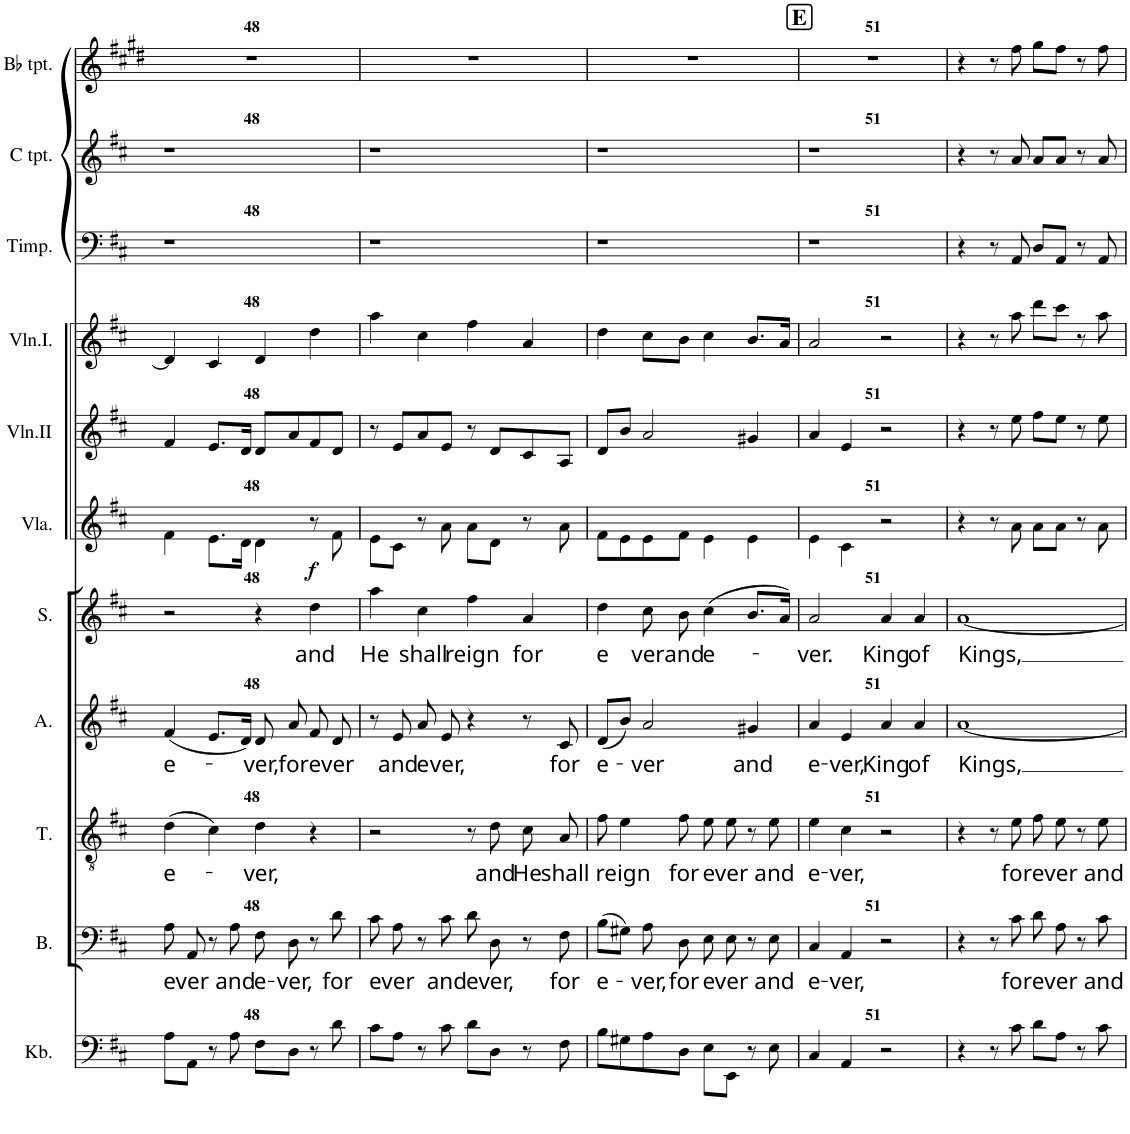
**kern	**kern	**text	**kern	**text	**kern	**text	**kern	**text	**dynam	**kern	**kern	**kern	**kern	**kern	**kern
*part11	*part10	*part10	*part9	*part9	*part8	*part8	*part7	*part7	*part7	*part6	*part5	*part4	*part3	*part2	*part1
*staff11	*staff10	*staff10	*staff9	*staff9	*staff8	*staff8	*staff7	*staff7	*staff7	*staff6	*staff5	*staff4	*staff3	*staff2	*staff1
*I"Kontrabas	*I"Bass	*	*I"Tenor	*	*I"Alto	*	*I"Soprano	*	*	*I"Viola	*I"Violin II	*I"Violin I.	*I"Timpani	*I"C trompet	*I"Bb trompet
*I'Kb.	*I'B.	*	*I'T.	*	*I'A.	*	*I'S.	*	*	*I'Vla.	*I'Vln.II	*I'Vln.I.	*I'Timp.	*I'C tpt.	*I'Bb tpt.
!!LO:PB:g=z
*clefF4	*clefF4	*	*clefGv2	*	*clefG2	*	*clefG2	*	*	*clefG2	*clefG2	*clefG2	*clefF4	*clefG2	*clefG2
*Trd7c12	*	*	*	*	*	*	*	*	*	*	*	*	*	*Trd1c2	*Trd1c2
*k[f#c#]	*k[f#c#]	*	*k[f#c#]	*	*k[f#c#]	*	*k[f#c#]	*	*	*k[f#c#]	*k[f#c#]	*k[f#c#]	*k[f#c#]	*k[f#c#]	*k[f#c#g#d#]
*M4/4	*M4/4	*	*M4/4	*	*M4/4	*	*M4/4	*	*	*M4/4	*M4/4	*M4/4	*M4/4	*M4/4	*M4/4
=48	=48	=48	=48	=48	=48	=48	=48	=48	=48	=48	=48	=48	=48	=48	=48
!	!	!LO:LY:b	!	!LO:LY:b	!	!LO:LY:b	!	!	!	!	!	!	!	!	!
8A\L	8A\	e-	(4d\	e-	(4f#/	e-	2r	.	.	4f#\	4f#/	4d/]	1r	1r	1r
!	!	!LO:LY:b	!	!	!	!	!	!	!	!	!	!	!	!	!
8AA\J	8AA/	-ver	.	.	.	.	.	.	.	.	.	.	.	.	.
8r	8r	.	4c#\)	.	8.e/L	.	.	.	.	8.e\L	8.e/L	4c#/	.	.	.
!	!	!LO:LY:b	!	!	!	!	!	!	!	!	!	!	!	!	!
8A\	8A\	and	.	.	.	.	.	.	.	.	.	.	.	.	.
.	.	.	.	.	16d/Jk)	.	.	.	.	16d\Jk	16d/Jk	.	.	.	.
!	!	!LO:LY:b	!	!LO:LY:b	!	!LO:LY:b	!	!	!	!	!	!	!	!	!
8F#\L	8F#\	e-	4d\	-ver,	8d/	-ver,	4r	.	.	4d\	8d/L	4d/	.	.	.
!	!	!LO:LY:b	!	!	!	!LO:LY:b	!	!	!	!	!	!	!	!	!
8D\J	8D\	-ver,	.	.	8a/	for	.	.	.	.	8a/	.	.	.	.
!	!	!	!	!	!	!LO:LY:b	!	!LO:LY:b	!LO:DY:a	!	!	!	!	!	!
8r	8r	.	4r	.	8f#/	e-	4dd\	and	f	8r	8f#/	4dd\	.	.	.
!	!	!LO:LY:b	!	!	!	!LO:LY:b	!	!	!	!	!	!	!	!	!
8d\	8d\	for	.	.	8d/	-ver	.	.	.	8f#\	8d/J	.	.	.	.
=49	=49	=49	=49	=49	=49	=49	=49	=49	=49	=49	=49	=49	=49	=49	=49
!	!	!LO:LY:b	!	!	!	!	!	!LO:LY:b	!	!	!	!	!	!	!
8c#\L	8c#\	e-	2r	.	8r	.	4aa\	He	.	8e\L	8r	4aa\	1r	1r	1r
!	!	!LO:LY:b	!	!	!	!LO:LY:b	!	!	!	!	!	!	!	!	!
8A\J	8A\	-ver	.	.	8e/	and	.	.	.	8c#\J	8e/L	.	.	.	.
!	!	!	!	!	!	!LO:LY:b	!	!LO:LY:b	!	!	!	!	!	!	!
8r	8r	.	.	.	8a/	e-	4cc#\	shall	.	8r	8a/	4cc#\	.	.	.
!	!	!LO:LY:b	!	!	!	!LO:LY:b	!	!	!	!	!	!	!	!	!
8c#\	8c#\	and	.	.	8e/	-ver,	.	.	.	8a\	8e/J	.	.	.	.
!	!	!LO:LY:b	!	!	!	!	!	!LO:LY:b	!	!	!	!	!	!	!
8d\L	8d\	e-	8r	.	4r	.	4ff#\	reign	.	8a\L	8r	4ff#\	.	.	.
!	!	!LO:LY:b	!	!LO:LY:b	!	!	!	!	!	!	!	!	!	!	!
8D\J	8D\	-ver,	8d\	and	.	.	.	.	.	8d\J	8d/L	.	.	.	.
!	!	!	!	!LO:LY:b	!	!	!	!LO:LY:b	!	!	!	!	!	!	!
8r	8r	.	8c#\L	He	8r	.	4a/	for	.	8r	8c#/	4a/	.	.	.
!	!	!LO:LY:b	!	!LO:LY:b	!	!LO:LY:b	!	!	!	!	!	!	!	!	!
8F#\	8F#\	for	8A\J	shall	8c#/	for	.	.	.	8a\	8A/J	.	.	.	.
=50	=50	=50	=50	=50	=50	=50	=50	=50	=50	=50	=50	=50	=50	=50	=50
!	!	!LO:LY:b	!	!LO:LY:b	!	!LO:LY:b	!	!LO:LY:b	!	!	!	!	!	!	!
8B\L	(8B\L	e-	8f#\	reign	(8d/L	e-	4dd\	e	.	8f#\L	8d/L	4dd\	1r	1r	1r
8G#X\	8G#X\J)	.	4e\	.	8b/J)	.	.	.	.	8e\	8b/J	.	.	.	.
!	!	!LO:LY:b	!	!	!	!LO:LY:b	!	!LO:LY:b	!	!	!	!	!	!	!
8A\	8A\	-ver,	.	.	2a/	-ver	8cc#\	ver	.	8e\	2a/	8cc#\L	.	.	.
!	!	!LO:LY:b	!	!LO:LY:b	!	!	!	!LO:LY:b	!	!	!	!	!	!	!
8D\J	8D\	for	8f#\	for	.	.	8b\	and	.	8f#\J	.	8b\J	.	.	.
!	!	!LO:LY:b	!	!LO:LY:b	!	!	!	!LO:LY:b	!	!	!	!	!	!	!
8E\L	8E\	e-	8e\L	e-	.	.	(4cc#\	e-	.	4e\	.	4cc#\	.	.	.
!	!	!LO:LY:b	!	!LO:LY:b	!	!	!	!	!	!	!	!	!	!	!
8EE\J	8E\	-ver	8e\J	-ver	.	.	.	.	.	.	.	.	.	.	.
!	!	!	!	!	!	!LO:LY:b	!	!	!	!	!	!	!	!	!
8r	8r	.	8r	.	4g#X/	and	8.b/L	.	.	4e\	4g#X/	8.b/L	.	.	.
!	!	!LO:LY:b	!	!LO:LY:b	!	!	!	!	!	!	!	!	!	!	!
8E\	8E\	and	8e\	and	.	.	.	.	.	.	.	.	.	.	.
.	.	.	.	.	.	.	16a/Jk)	.	.	.	.	16a/Jk	.	.	.
!!LO:REH:place=s1:a:B:cj:fs=14:t=E
=51	=51	=51	=51	=51	=51	=51	=51	=51	=51	=51	=51	=51	=51	=51	=51
!	!	!LO:LY:b	!	!LO:LY:b	!	!LO:LY:b	!	!LO:LY:b	!	!	!	!	!	!	!
4C#/	4C#/	e-	4e\	e-	4a/	e-	2a/	-ver.	.	4e\	4a/	2a/	1r	1r	1r
!	!	!LO:LY:b	!	!LO:LY:b	!	!LO:LY:b	!	!	!	!	!	!	!	!	!
4AA/	4AA/	-ver,	4c#\	-ver,	4e/	-ver,	.	.	.	4c#\	4e/	.	.	.	.
!	!	!	!	!	!	!LO:LY:b	!	!LO:LY:b	!	!	!	!	!	!	!
2r	2r	.	2r	.	4a/	King	4a/	King	.	2r	2r	2r	.	.	.
!	!	!	!	!	!	!LO:LY:b	!	!LO:LY:b	!	!	!	!	!	!	!
.	.	.	.	.	4a/	of	4a/	of	.	.	.	.	.	.	.
=52	=52	=52	=52	=52	=52	=52	=52	=52	=52	=52	=52	=52	=52	=52	=52
!	!	!	!	!	!	!LO:LY:b	!	!LO:LY:b	!	!	!	!	!	!	!
4r	4r	.	4r	.	[1a	Kings,	[1a	Kings,	.	4r	4r	4r	4r	4r	4r
8r	8r	.	8r	.	.	.	.	.	.	8r	8r	8r	8r	8r	8r
!	!	!LO:LY:b	!	!LO:LY:b	!	!	!	!	!	!	!	!	!	!	!
8c#\	8c#\	for	8e\	for	.	.	.	.	.	8a\	8ee\	8aa\	8AA/	8a/	8ff#\
!	!	!LO:LY:b	!	!LO:LY:b	!	!	!	!	!	!	!	!	!	!	!
8d\L	8d\	e-	8f#\L	e-	.	.	.	.	.	8a\L	8ff#\L	8ddd\L	8D/L	8a/L	8gg#\L
!	!	!LO:LY:b	!	!LO:LY:b	!	!	!	!	!	!	!	!	!	!	!
8A\J	8A\	-ver	8e\J	-ver	.	.	.	.	.	8a\J	8ee\J	8ccc#\J	8AA/J	8a/J	8ff#\J
8r	8r	.	8r	.	.	.	.	.	.	8r	8r	8r	8r	8r	8r
!	!	!LO:LY:b	!	!LO:LY:b	!	!	!	!	!	!	!	!	!	!	!
8c#\	8c#\	and	8e\	and	.	.	.	.	.	8a\	8ee\	8aa\	8AA/	8a/	8ff#\
=	=	=	=	=	=	=	=	=	=	=	=	=	=	=	=
*-	*-	*-	*-	*-	*-	*-	*-	*-	*-	*-	*-	*-	*-	*-	*-
